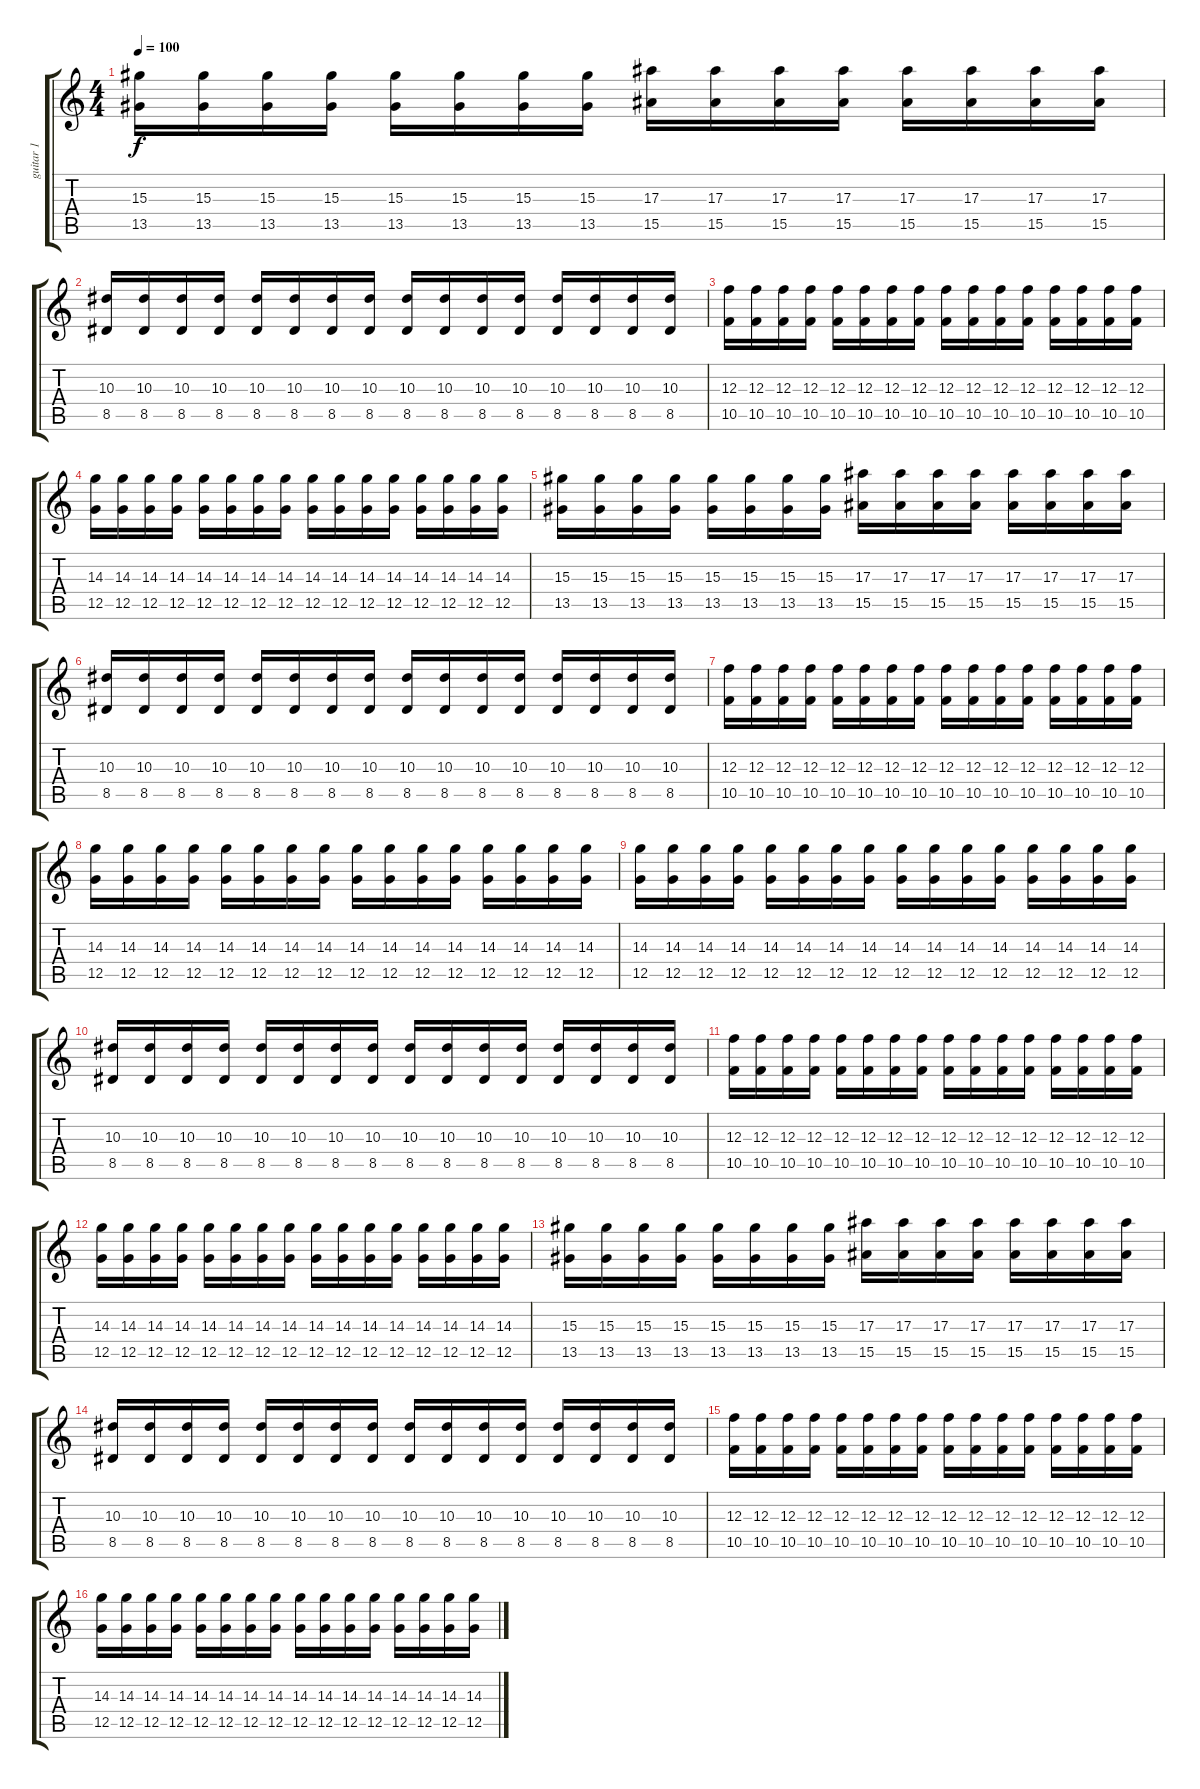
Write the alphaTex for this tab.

\track ("guitar 1" "guitar 1") {instrument distortionguitar}
\staff {score tabs}
\tuning (D4 A3 F3 C3 G2 C2) {hide}
\ts (4 4)
\tempo 100
\clef g2
\ks c
(15.3 13.5).16{dy f} (15.3 13.5).16 (15.3 13.5).16 (15.3 13.5).16 (15.3 13.5).16 (15.3 13.5).16 (15.3 13.5).16 (15.3 13.5).16 (17.3 15.5).16 (17.3 15.5).16 (17.3 15.5).16 (17.3 15.5).16 (17.3 15.5).16 (17.3 15.5).16 (17.3 15.5).16 (17.3 15.5).16 |
(10.3 8.5).16 (10.3 8.5).16 (10.3 8.5).16 (10.3 8.5).16 (10.3 8.5).16 (10.3 8.5).16 (10.3 8.5).16 (10.3 8.5).16 (10.3 8.5).16 (10.3 8.5).16 (10.3 8.5).16 (10.3 8.5).16 (10.3 8.5).16 (10.3 8.5).16 (10.3 8.5).16 (10.3 8.5).16 |
(12.3 10.5).16 (12.3 10.5).16 (12.3 10.5).16 (12.3 10.5).16 (12.3 10.5).16 (12.3 10.5).16 (12.3 10.5).16 (12.3 10.5).16 (12.3 10.5).16 (12.3 10.5).16 (12.3 10.5).16 (12.3 10.5).16 (12.3 10.5).16 (12.3 10.5).16 (12.3 10.5).16 (12.3 10.5).16 |
(14.3 12.5).16 (14.3 12.5).16 (14.3 12.5).16 (14.3 12.5).16 (14.3 12.5).16 (14.3 12.5).16 (14.3 12.5).16 (14.3 12.5).16 (14.3 12.5).16 (14.3 12.5).16 (14.3 12.5).16 (14.3 12.5).16 (14.3 12.5).16 (14.3 12.5).16 (14.3 12.5).16 (14.3 12.5).16 |
(15.3 13.5).16 (15.3 13.5).16 (15.3 13.5).16 (15.3 13.5).16 (15.3 13.5).16 (15.3 13.5).16 (15.3 13.5).16 (15.3 13.5).16 (17.3 15.5).16 (17.3 15.5).16 (17.3 15.5).16 (17.3 15.5).16 (17.3 15.5).16 (17.3 15.5).16 (17.3 15.5).16 (17.3 15.5).16 |
(10.3 8.5).16{volume 16} (10.3 8.5).16 (10.3 8.5).16 (10.3 8.5).16 (10.3 8.5).16 (10.3 8.5).16 (10.3 8.5).16 (10.3 8.5).16 (10.3 8.5).16 (10.3 8.5).16 (10.3 8.5).16 (10.3 8.5).16 (10.3 8.5).16 (10.3 8.5).16 (10.3 8.5).16 (10.3 8.5).16 |
(12.3 10.5).16 (12.3 10.5).16 (12.3 10.5).16 (12.3 10.5).16 (12.3 10.5).16 (12.3 10.5).16 (12.3 10.5).16 (12.3 10.5).16 (12.3 10.5).16 (12.3 10.5).16 (12.3 10.5).16 (12.3 10.5).16 (12.3 10.5).16 (12.3 10.5).16 (12.3 10.5).16 (12.3 10.5).16 |
(14.3 12.5).16 (14.3 12.5).16 (14.3 12.5).16 (14.3 12.5).16 (14.3 12.5).16 (14.3 12.5).16 (14.3 12.5).16 (14.3 12.5).16 (14.3 12.5).16 (14.3 12.5).16 (14.3 12.5).16 (14.3 12.5).16 (14.3 12.5).16 (14.3 12.5).16 (14.3 12.5).16 (14.3 12.5).16 |
(14.3 12.5).16 (14.3 12.5).16 (14.3 12.5).16 (14.3 12.5).16 (14.3 12.5).16 (14.3 12.5).16 (14.3 12.5).16 (14.3 12.5).16 (14.3 12.5).16 (14.3 12.5).16 (14.3 12.5).16 (14.3 12.5).16 (14.3 12.5).16 (14.3 12.5).16 (14.3 12.5).16 (14.3 12.5).16 |
(10.3 8.5).16{volume 16} (10.3 8.5).16 (10.3 8.5).16 (10.3 8.5).16 (10.3 8.5).16 (10.3 8.5).16 (10.3 8.5).16 (10.3 8.5).16 (10.3 8.5).16 (10.3 8.5).16 (10.3 8.5).16 (10.3 8.5).16 (10.3 8.5).16 (10.3 8.5).16 (10.3 8.5).16 (10.3 8.5).16 |
(12.3 10.5).16 (12.3 10.5).16 (12.3 10.5).16 (12.3 10.5).16 (12.3 10.5).16 (12.3 10.5).16 (12.3 10.5).16 (12.3 10.5).16 (12.3 10.5).16 (12.3 10.5).16 (12.3 10.5).16 (12.3 10.5).16 (12.3 10.5).16 (12.3 10.5).16 (12.3 10.5).16 (12.3 10.5).16 |
(14.3 12.5).16 (14.3 12.5).16 (14.3 12.5).16 (14.3 12.5).16 (14.3 12.5).16 (14.3 12.5).16 (14.3 12.5).16 (14.3 12.5).16 (14.3 12.5).16 (14.3 12.5).16 (14.3 12.5).16 (14.3 12.5).16 (14.3 12.5).16 (14.3 12.5).16 (14.3 12.5).16 (14.3 12.5).16 |
(15.3 13.5).16 (15.3 13.5).16 (15.3 13.5).16 (15.3 13.5).16 (15.3 13.5).16 (15.3 13.5).16 (15.3 13.5).16 (15.3 13.5).16 (17.3 15.5).16 (17.3 15.5).16 (17.3 15.5).16 (17.3 15.5).16 (17.3 15.5).16 (17.3 15.5).16 (17.3 15.5).16 (17.3 15.5).16 |
(10.3 8.5).16{volume 16} (10.3 8.5).16 (10.3 8.5).16 (10.3 8.5).16 (10.3 8.5).16 (10.3 8.5).16 (10.3 8.5).16 (10.3 8.5).16 (10.3 8.5).16 (10.3 8.5).16 (10.3 8.5).16 (10.3 8.5).16 (10.3 8.5).16 (10.3 8.5).16 (10.3 8.5).16 (10.3 8.5).16 |
(12.3 10.5).16 (12.3 10.5).16 (12.3 10.5).16 (12.3 10.5).16 (12.3 10.5).16 (12.3 10.5).16 (12.3 10.5).16 (12.3 10.5).16 (12.3 10.5).16 (12.3 10.5).16 (12.3 10.5).16 (12.3 10.5).16 (12.3 10.5).16 (12.3 10.5).16 (12.3 10.5).16 (12.3 10.5).16 |
(14.3 12.5).16 (14.3 12.5).16 (14.3 12.5).16 (14.3 12.5).16 (14.3 12.5).16 (14.3 12.5).16 (14.3 12.5).16 (14.3 12.5).16 (14.3 12.5).16 (14.3 12.5).16 (14.3 12.5).16 (14.3 12.5).16 (14.3 12.5).16 (14.3 12.5).16 (14.3 12.5).16 (14.3 12.5).16
